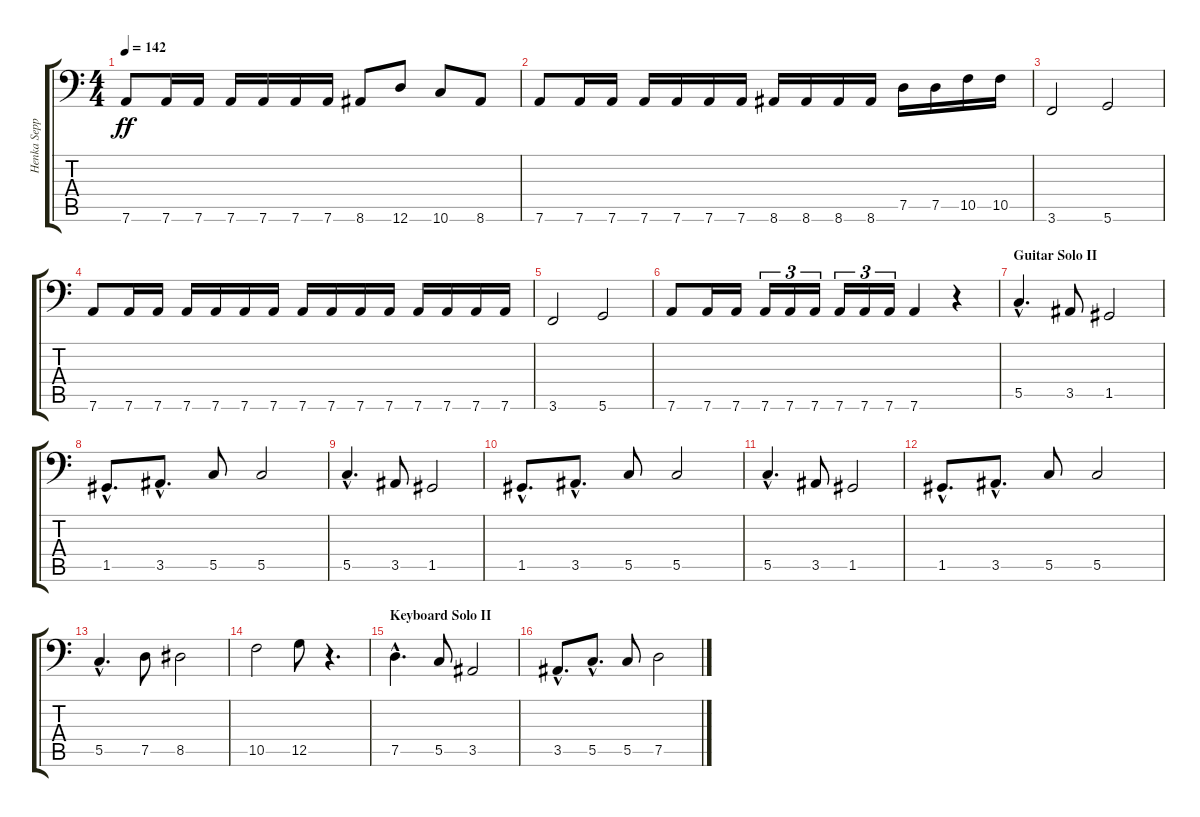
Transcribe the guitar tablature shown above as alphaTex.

\track ("Henka Seppäla" "Henka Sepp") {instrument electricbasspick}
\staff {score tabs}
\tuning (D3 A2 F2 C2 G1 D1) {hide}
\ts (4 4)
\tempo 142
\clef f4
\ks c
7.6.8{dy ff} 7.6.16 7.6.16 7.6.16 7.6.16 7.6.16 7.6.16 8.6.8 12.6.8 10.6.8 8.6.8 |
7.6.8 7.6.16 7.6.16 7.6.16 7.6.16 7.6.16 7.6.16 8.6.16 8.6.16 8.6.16 8.6.16 7.5.16 7.5.16 10.5.16 10.5.16 |
3.6.2 5.6.2 |
7.6.8 7.6.16 7.6.16 7.6.16 7.6.16 7.6.16 7.6.16 7.6.16 7.6.16 7.6.16 7.6.16 7.6.16 7.6.16 7.6.16 7.6.16 |
3.6.2 5.6.2 |
7.6.8 7.6.16 7.6.16 7.6.16{tu (3 2)} 7.6.16{tu (3 2)} 7.6.16{tu (3 2)} 7.6.16{tu (3 2)} 7.6.16{tu (3 2)} 7.6.16{tu (3 2)} 7.6.4 r.4 |
\section ("" "Guitar Solo II")
5.5{hac}.4{d} 3.5.8 1.5.2 |
1.5{hac}.8{d} 3.5{hac}.8{d} 5.5.8 5.5.2 |
5.5{hac}.4{d} 3.5.8 1.5.2 |
1.5{hac}.8{d} 3.5{hac}.8{d} 5.5.8 5.5.2 |
5.5{hac}.4{d} 3.5.8 1.5.2 |
1.5{hac}.8{d} 3.5{hac}.8{d} 5.5.8 5.5.2 |
5.5{hac}.4{d} 7.5.8 8.5.2 |
10.5.2 12.5.8 r.4{d} |
\section ("" "Keyboard Solo II")
7.5{hac}.4{d} 5.5.8 3.5.2 |
3.5{hac}.8{d} 5.5{hac}.8{d} 5.5.8 7.5.2
